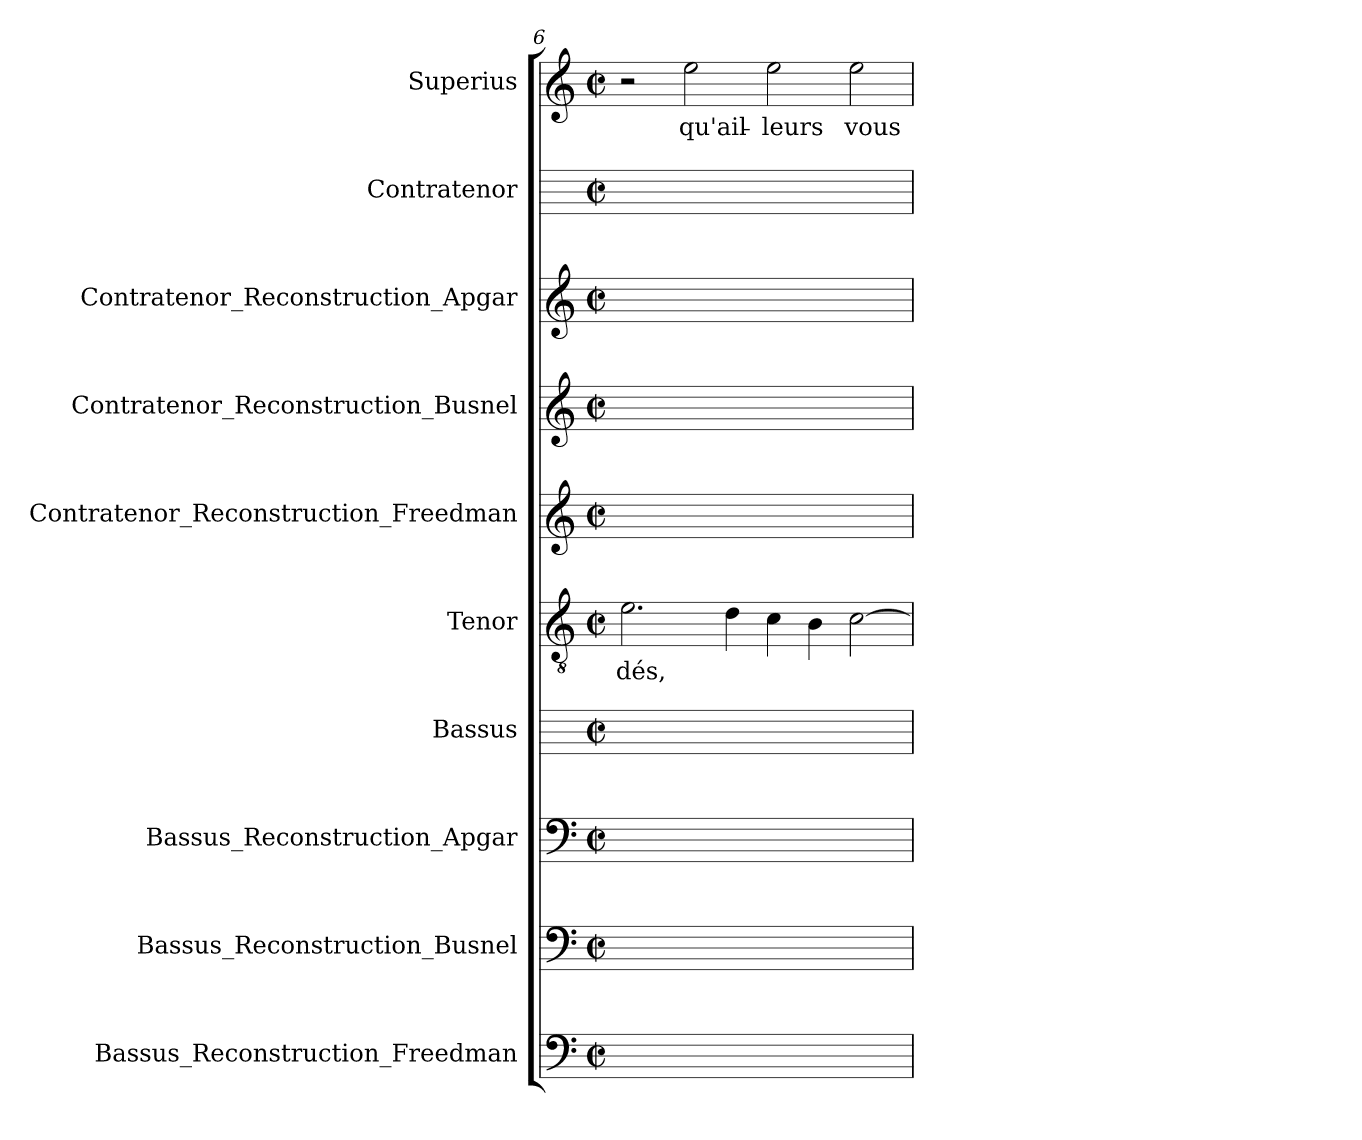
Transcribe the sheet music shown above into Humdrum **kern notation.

**kern	**kern	**kern	**kern	**kern	**text	**kern	**kern	**kern	**kern	**kern	**text
*part10	*part9	*part8	*part7	*part6	*part6	*part5	*part4	*part3	*part2	*part1	*part1
*staff10	*staff9	*staff8	*staff7	*staff6	*staff6	*staff5	*staff4	*staff3	*staff2	*staff1	*staff1
*I"Bassus_Reconstruction_Freedman	*I"Bassus_Reconstruction_Busnel	*I"Bassus_Reconstruction_Apgar	*I"Bassus	*I"Tenor	*	*I"Contratenor_Reconstruction_Freedman	*I"Contratenor_Reconstruction_Busnel	*I"Contratenor_Reconstruction_Apgar	*I"Contratenor	*I"Superius	*
*	*	*	*	*I'T	*	*	*	*	*	*	*
!!LO:PB:g=z
*clefF4	*clefF4	*clefF4	*	*clefGv2	*	*clefG2	*clefG2	*clefG2	*	*clefG2	*
*k[]	*k[]	*k[]	*	*k[]	*	*k[]	*k[]	*k[]	*	*k[]	*
*C:	*C:	*C:	*	*C:	*	*C:	*C:	*C:	*	*C:	*
*M2/2	*M2/2	*M2/2	*M2/2	*M2/2	*	*M2/2	*M2/2	*M2/2	*M2/2	*M2/2	*
*met(c|)	*met(c|)	*met(c|)	*met(c|)	*met(c|)	*	*met(c|)	*met(c|)	*met(c|)	*met(c|)	*met(c|)	*
=6	=6	=6	=6	=6	=6	=6	=6	=6	=6	=6	=6
0ryy	0ryy	0ryy	0ryy	2.e	-dés,	0ryy	0ryy	0ryy	0ryy	2r	.
.	.	.	.	.	.	.	.	.	.	2ee	qu'ail-
.	.	.	.	4d	.	.	.	.	.	.	.
.	.	.	.	4c	.	.	.	.	.	2ee	-leurs
.	.	.	.	4B	.	.	.	.	.	.	.
.	.	.	.	[2c	.	.	.	.	.	2ee	-vous
=	=	=	=	=	=	=	=	=	=	=	=
*-	*-	*-	*-	*-	*-	*-	*-	*-	*-	*-	*-
